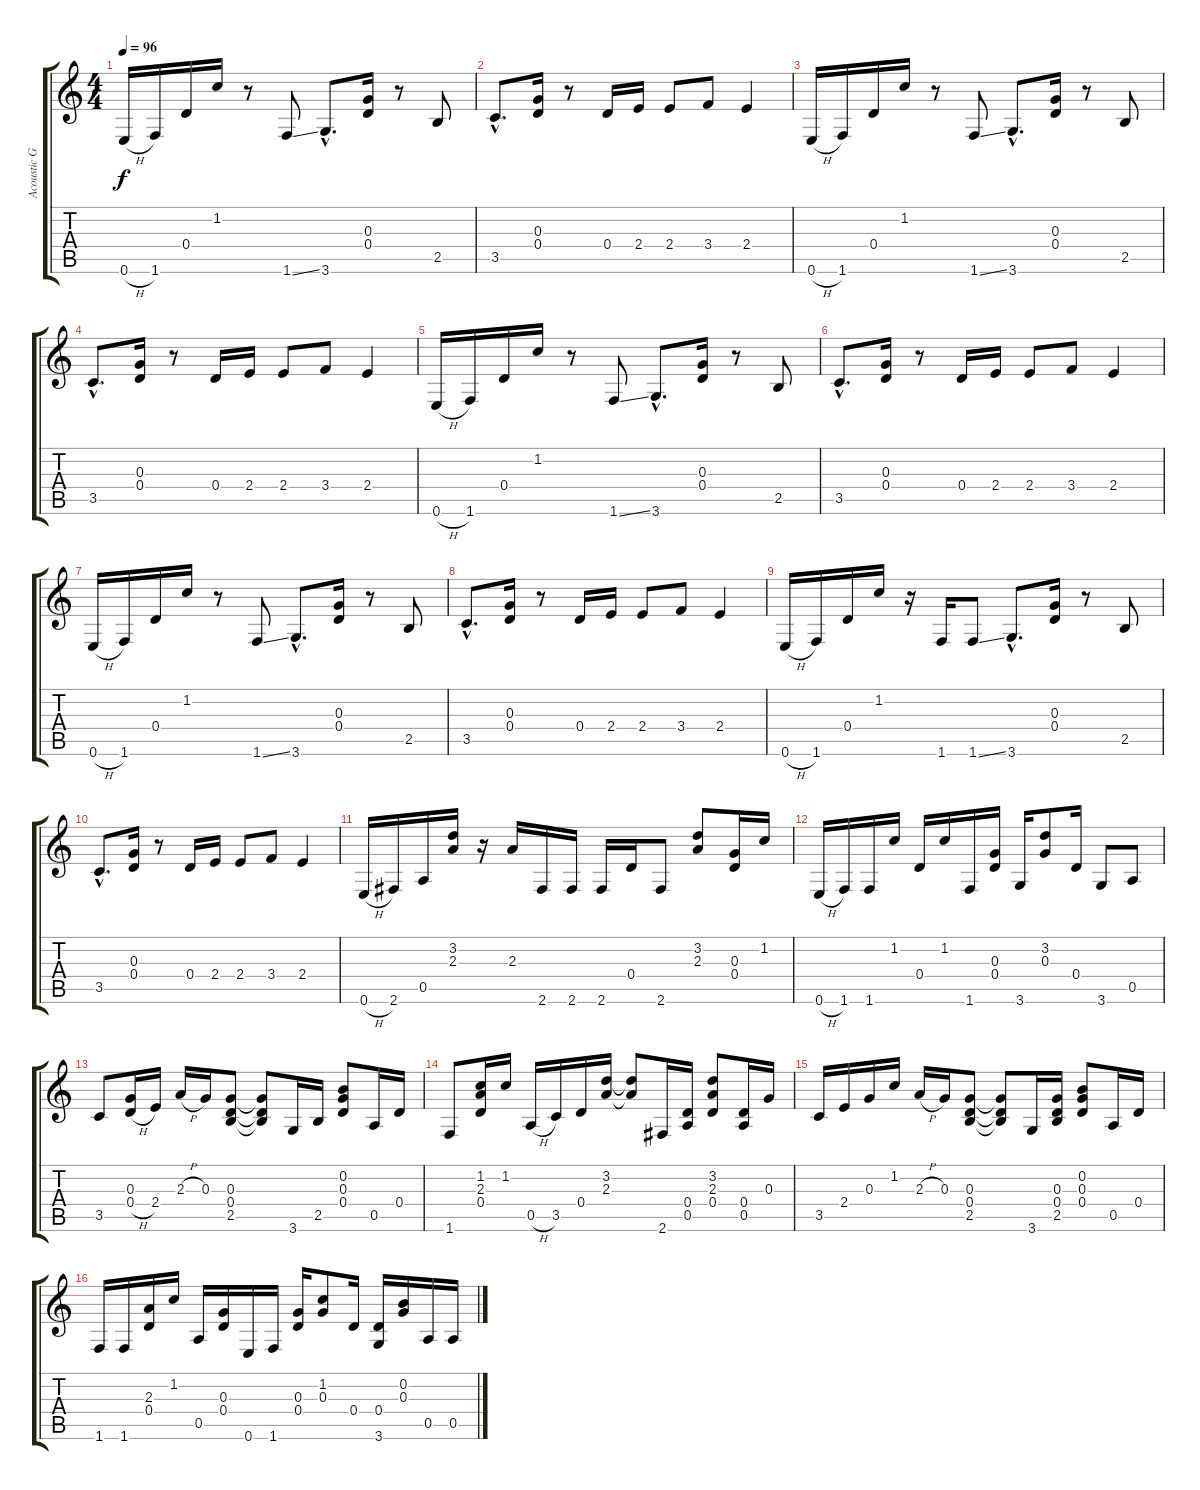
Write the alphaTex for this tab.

\track ("Acoustic Guitar" "Acoustic G") {instrument acousticguitarsteel}
\staff {score tabs}
\tuning (E4 B3 G3 D3 A2 E2) {hide}
\ts (4 4)
\tempo 96
\clef g2
\ks c
0.6{h}.16{dy f} 1.6.16 0.4.16 1.2.16 r.8 1.6{ss}.8 3.6{hac}.8{d} (0.3 0.4).16 r.8 2.5.8 |
3.5{hac}.8{d} (0.3 0.4).16 r.8 0.4.16 2.4.16 2.4.8 3.4.8 2.4.4 |
0.6{h}.16 1.6.16 0.4.16 1.2.16 r.8 1.6{ss}.8 3.6{hac}.8{d} (0.3 0.4).16 r.8 2.5.8 |
3.5{hac}.8{d} (0.3 0.4).16 r.8 0.4.16 2.4.16 2.4.8 3.4.8 2.4.4 |
0.6{h}.16 1.6.16 0.4.16 1.2.16 r.8 1.6{ss}.8 3.6{hac}.8{d} (0.3 0.4).16 r.8 2.5.8 |
3.5{hac}.8{d} (0.3 0.4).16 r.8 0.4.16 2.4.16 2.4.8 3.4.8 2.4.4 |
0.6{h}.16 1.6.16 0.4.16 1.2.16 r.8 1.6{ss}.8 3.6{hac}.8{d} (0.3 0.4).16 r.8 2.5.8 |
3.5{hac}.8{d} (0.3 0.4).16 r.8 0.4.16 2.4.16 2.4.8 3.4.8 2.4.4 |
0.6{h}.16 1.6.16 0.4.16 1.2.16 r.16 1.6.16 1.6{ss}.8 3.6{hac}.8{d} (0.3 0.4).16 r.8 2.5.8 |
3.5{hac}.8{d} (0.3 0.4).16 r.8 0.4.16 2.4.16 2.4.8 3.4.8 2.4.4 |
0.6{h}.16 2.6.16 0.5.16 (3.2 2.3).16 r.16 2.3.16 2.6.16 2.6.16 2.6.16 0.4.16 2.6.8 (3.2 2.3).8 (0.3 0.4).16 1.2.16 |
0.6{h}.16 1.6.16 1.6.16 1.2.16 0.4.16 1.2.16 1.6.16 (0.3 0.4).16 3.6.16 (3.2 0.3).8 0.4.16 3.6.8 0.5.8 |
3.5.8 (0.3 0.4{h}).16 2.4.16 2.3{h}.16 0.3.16 (0.3 0.4 2.5).8 (0.3{t} 0.4{t} 2.5{t}).8 3.6.16 2.5.16 (0.2 0.3 0.4).8 0.5.16 0.4.16 |
1.6.8 (1.2 2.3 0.4).16 1.2.16 0.5{h}.16 3.5.16 0.4.16 (3.2 2.3).16 (3.2{t} 2.3{t}).8 2.6.16 (0.4 0.5).16 (3.2 2.3 0.4).8 (0.4 0.5).16 0.3.16 |
3.5.16 2.4.16 0.3.16 1.2.16 2.3{h}.16 0.3.16 (0.3 0.4 2.5).8 (0.3{t} 0.4{t} 2.5{t}).8 3.6.16 (0.3 0.4 2.5).16 (0.2 0.3 0.4).8 0.5.16 0.4.16 |
1.6.16 1.6.16 (2.3 0.4).16 1.2.16 0.5.16 (0.3 0.4).16 0.6.16 1.6.16 (0.3 0.4).16 (1.2 0.3).8 0.4.16 (0.4 3.6).16 (0.2 0.3).16 0.5.16 0.5.16
